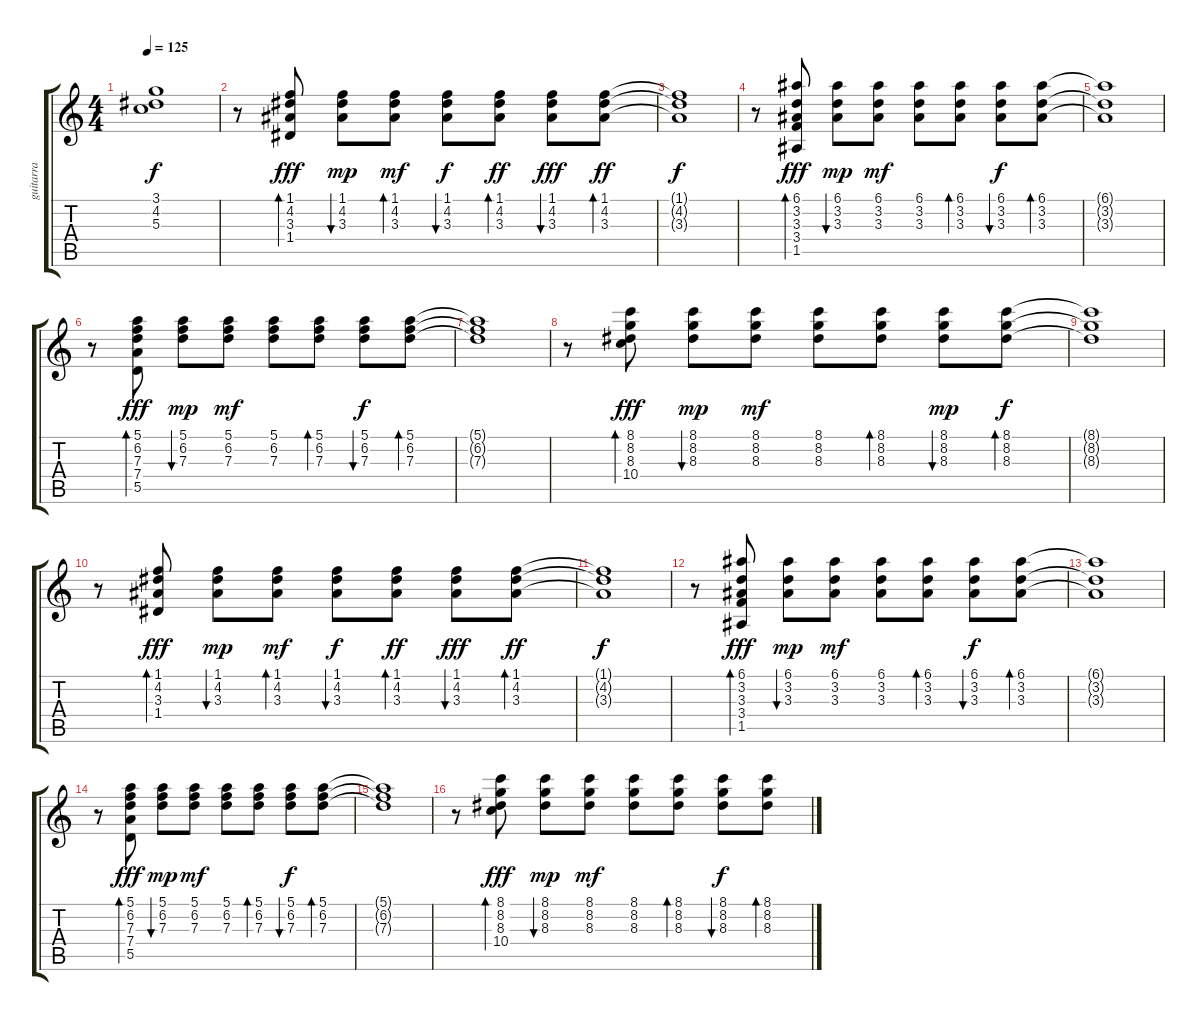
\track ("guitarra" "guitarra") {instrument distortionguitar}
\staff {score tabs}
\tuning (E4 B3 G3 D3 A2 E2) {hide}
\ts (4 4)
\tempo 125
\clef g2
\ks c
(3.1{t} 4.2{t} 5.3{t}).1{dy f} |
r.8 (1.1 4.2 3.3 1.4).8{bd 120 dy fff} (1.1 4.2 3.3).8{bu 120 dy mp} (1.1 4.2 3.3).8{bd 60 dy mf} (1.1 4.2 3.3).8{bu 60 dy f} (1.1 4.2 3.3).8{bd 60 dy ff} (1.1 4.2 3.3).8{bu 120 dy fff} (1.1 4.2 3.3).8{bd 120 dy ff} |
(1.1{t} 4.2{t} 3.3{t}).1{dy f} |
r.8 (6.1 3.2 3.3 3.4 1.5).8{bd 120 dy fff} (6.1 3.2 3.3).8{bu 120 dy mp} (6.1 3.2 3.3).8{dy mf} (6.1 3.2 3.3).8 (6.1 3.2 3.3).8{bd 60} (6.1 3.2 3.3).8{bu 120 dy f} (6.1 3.2 3.3).8{bd 120} |
(6.1{t} 3.2{t} 3.3{t}).1 |
r.8 (5.1 6.2 7.3 7.4 5.5).8{bd 120 dy fff} (5.1 6.2 7.3).8{bu 120 dy mp} (5.1 6.2 7.3).8{dy mf} (5.1 6.2 7.3).8 (5.1 6.2 7.3).8{bd 60} (5.1 6.2 7.3).8{bu 120 dy f} (5.1 6.2 7.3).8{bd 120} |
(5.1{t} 6.2{t} 7.3{t}).1 |
r.8 (8.1 8.2 8.3 10.4).8{bd 120 dy fff} (8.1 8.2 8.3).8{bu 120 dy mp} (8.1 8.2 8.3).8{dy mf} (8.1 8.2 8.3).8 (8.1 8.2 8.3).8{bd 60} (8.1 8.2 8.3).8{bu 120 dy mp} (8.1 8.2 8.3).8{bd 120 dy f} |
(8.1{t} 8.2{t} 8.3{t}).1 |
r.8 (1.1 4.2 3.3 1.4).8{bd 120 dy fff} (1.1 4.2 3.3).8{bu 120 dy mp} (1.1 4.2 3.3).8{bd 60 dy mf} (1.1 4.2 3.3).8{bu 60 dy f} (1.1 4.2 3.3).8{bd 60 dy ff} (1.1 4.2 3.3).8{bu 120 dy fff} (1.1 4.2 3.3).8{bd 120 dy ff} |
(1.1{t} 4.2{t} 3.3{t}).1{dy f} |
r.8 (6.1 3.2 3.3 3.4 1.5).8{bd 120 dy fff} (6.1 3.2 3.3).8{bu 120 dy mp} (6.1 3.2 3.3).8{dy mf} (6.1 3.2 3.3).8 (6.1 3.2 3.3).8{bd 60} (6.1 3.2 3.3).8{bu 120 dy f} (6.1 3.2 3.3).8{bd 120} |
(6.1{t} 3.2{t} 3.3{t}).1 |
r.8 (5.1 6.2 7.3 7.4 5.5).8{bd 120 dy fff} (5.1 6.2 7.3).8{bu 120 dy mp} (5.1 6.2 7.3).8{dy mf} (5.1 6.2 7.3).8 (5.1 6.2 7.3).8{bd 60} (5.1 6.2 7.3).8{bu 120 dy f} (5.1 6.2 7.3).8{bd 120} |
(5.1{t} 6.2{t} 7.3{t}).1 |
r.8 (8.1 8.2 8.3 10.4).8{bd 120 dy fff} (8.1 8.2 8.3).8{bu 120 dy mp} (8.1 8.2 8.3).8{dy mf} (8.1 8.2 8.3).8 (8.1 8.2 8.3).8{bd 60} (8.1 8.2 8.3).8{bu 120 dy f} (8.1 8.2 8.3).8{bd 120}
